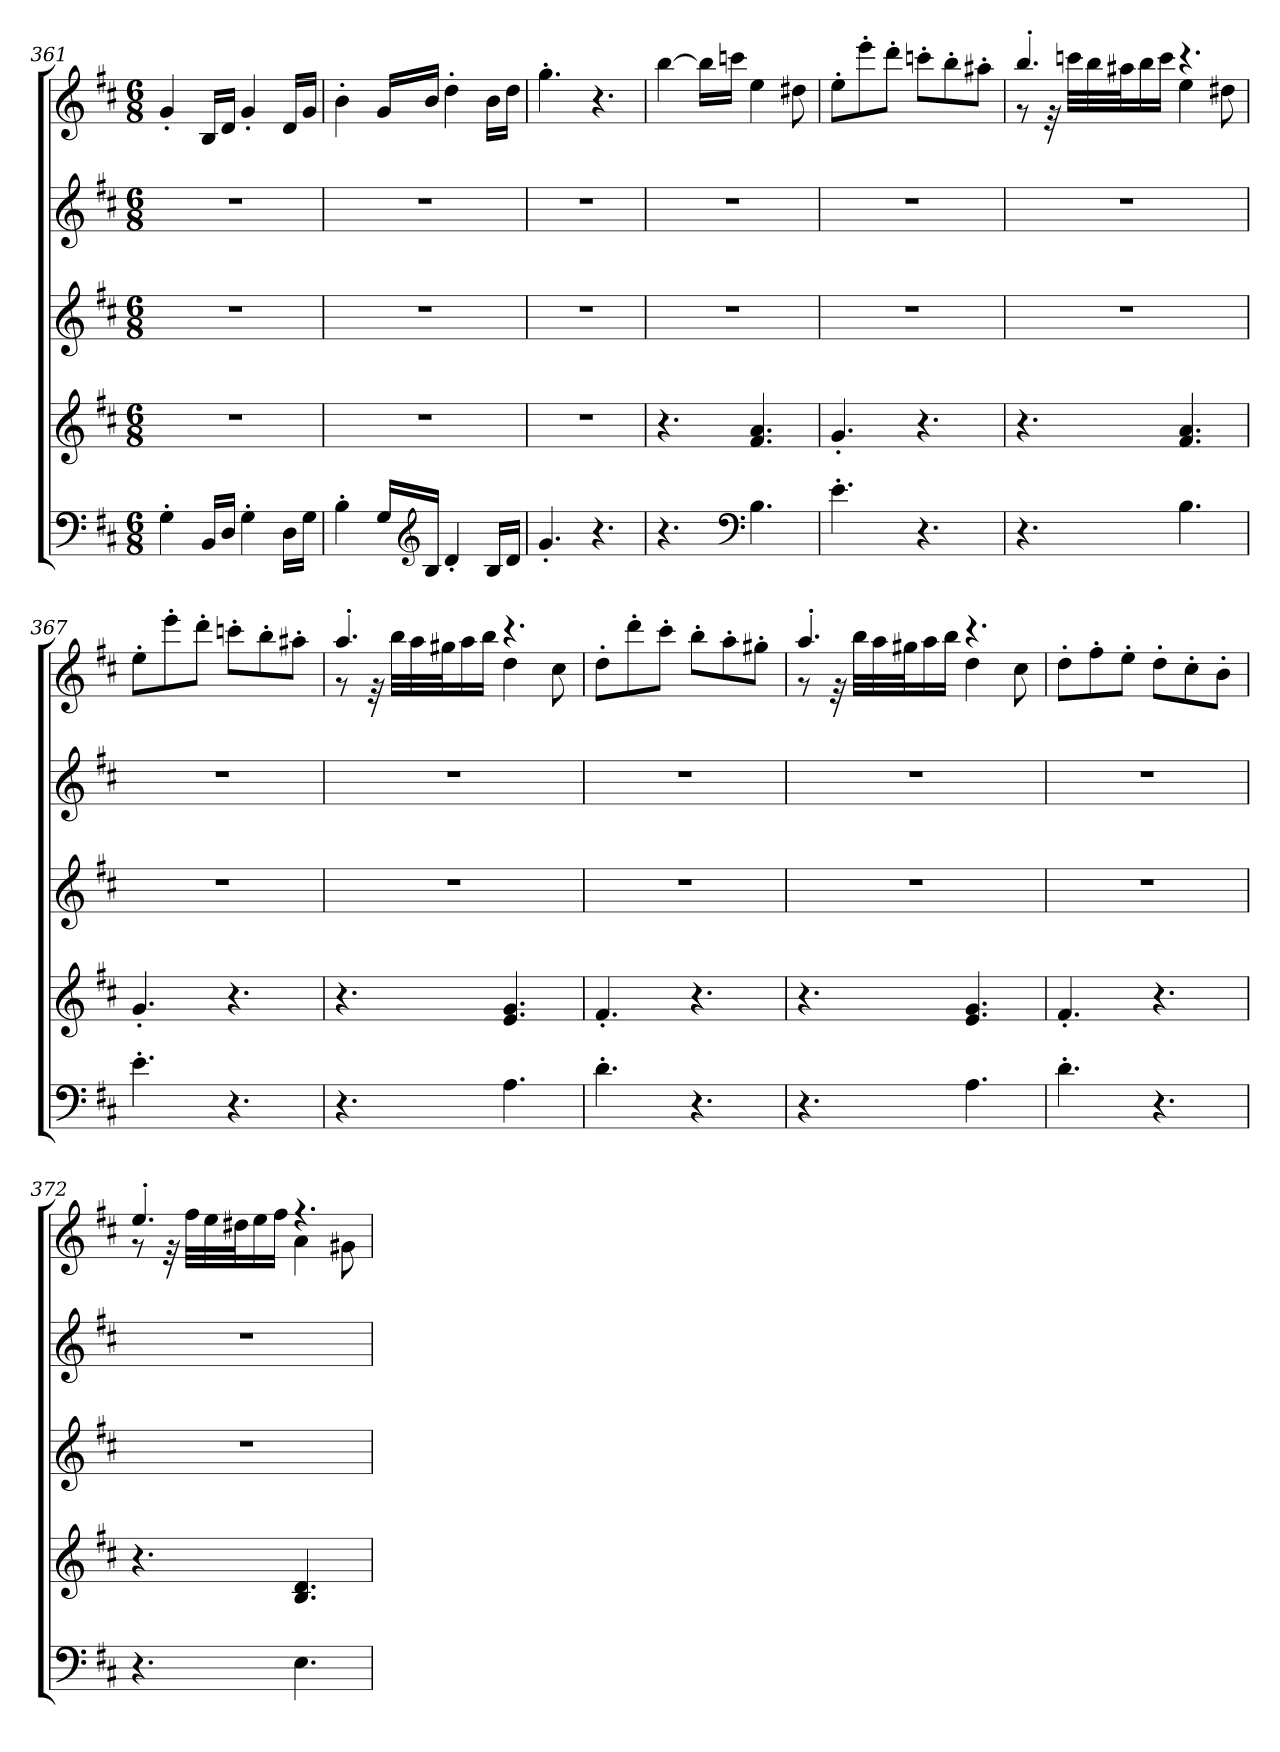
**kern	**kern	**kern	**kern	**kern
*part5	*part4	*part3	*part2	*part1
*staff5	*staff4	*staff3	*staff2	*staff1
*clefF4	*clefG2	*clefG2	*clefG2	*clefG2
*k[f#c#]	*k[f#c#]	*k[f#c#]	*k[f#c#]	*k[f#c#]
*M6/8	*M6/8	*M6/8	*M6/8	*M6/8
*MM141	*MM141	*MM141	*MM141	*MM141
=361	=361	=361	=361	=361
4G'\	2.r	2.r	2.r	4g'/
16BB/LL	.	.	.	16B/LL
16D/JJ	.	.	.	16d/JJ
4G'\	.	.	.	4g'/
16D\LL	.	.	.	16d/LL
16G\JJ	.	.	.	16g/JJ
=362	=362	=362	=362	=362
4B'\	2.r	2.r	2.r	4b'\
16G/LL	.	.	.	16g/LL
*clefG2	*	*	*	*
16B/JJ	.	.	.	16b/JJ
4d'/	.	.	.	4dd'\
16B/LL	.	.	.	16b\LL
16d/JJ	.	.	.	16dd\JJ
=363	=363	=363	=363	=363
*	*	*	*	*MM132
4.g'/	2.r	2.r	2.r	4.gg'\
4.r	.	.	.	4.r
!!LO:PB:g=z
=364	=364	=364	=364	=364
*	*	*	*	*MM141
4.r	4.r	2.r	2.r	[4bb\
.	.	.	.	16bb\LL]
.	.	.	.	16cccn\JJ
*clefF4	*	*	*	*
*	*	*	*	*MM141
4.B\	4.f#/ 4.a/	.	.	4ee\
.	.	.	.	8dd#X\
=365	=365	=365	=365	=365
4.e'\	4.g'/	2.r	2.r	8ee'\L
.	.	.	.	8eee'\
.	.	.	.	8ddd'\J
4.r	4.r	.	.	8cccn'\L
.	.	.	.	8bb'\
.	.	.	.	8aa#X'\J
=366	=366	=366	=366	=366
*	*	*	*	*MM141
*	*	*	*	*^
4.r	4.r	2.r	2.r	4.bb'/	8r
.	.	.	.	.	32r
.	.	.	.	.	32cccn\LLL
.	.	.	.	.	32bb\
.	.	.	.	.	32aa#X\J
*	*	*	*	*MM141	*
.	.	.	.	.	16bb\
.	.	.	.	.	16ccc\JJ
4.B\	4.f#/ 4.a/	.	.	4.r	4ee\
.	.	.	.	.	8dd#X\
*	*	*	*	*v	*v
=367	=367	=367	=367	=367
4.e'\	4.g'/	2.r	2.r	8ee'\L
.	.	.	.	8eee'\
.	.	.	.	8ddd'\J
4.r	4.r	.	.	8cccn'\L
.	.	.	.	8bb'\
.	.	.	.	8aa#X'\J
!!LO:LB:g=z
=368	=368	=368	=368	=368
*	*	*	*	*MM141
*	*	*	*	*^
4.r	4.r	2.r	2.r	4.aa'/	8r
.	.	.	.	.	32r
.	.	.	.	.	32bb\LLL
.	.	.	.	.	32aa\
.	.	.	.	.	32gg#X\J
.	.	.	.	.	16aa\
.	.	.	.	.	16bb\JJ
*	*	*	*	*MM141	*
4.A\	4.e/ 4.g/	.	.	4.r	4dd\
.	.	.	.	.	8cc#\
*	*	*	*	*v	*v
=369	=369	=369	=369	=369
4.d'\	4.f#'/	2.r	2.r	8dd'\L
.	.	.	.	8ddd'\
.	.	.	.	8ccc#'\J
4.r	4.r	.	.	8bb'\L
.	.	.	.	8aa'\
.	.	.	.	8gg#X'\J
=370	=370	=370	=370	=370
*	*	*	*	*MM141
*	*	*	*	*^
4.r	4.r	2.r	2.r	4.aa'/	8r
.	.	.	.	.	32r
.	.	.	.	.	32bb\LLL
.	.	.	.	.	32aa\
.	.	.	.	.	32gg#X\J
.	.	.	.	.	16aa\
.	.	.	.	.	16bb\JJ
*	*	*	*	*MM141	*
4.A\	4.e/ 4.g/	.	.	4.r	4dd\
.	.	.	.	.	8cc#\
*	*	*	*	*v	*v
=371	=371	=371	=371	=371
4.d'\	4.f#'/	2.r	2.r	8dd'\L
.	.	.	.	8ff#'\
.	.	.	.	8ee'\J
4.r	4.r	.	.	8dd'\L
.	.	.	.	8cc#'\
.	.	.	.	8b'\J
!!LO:PB:g=z
=372	=372	=372	=372	=372
*	*	*	*	*MM141
*	*	*	*	*^
4.r	4.r	2.r	2.r	4.ee'/	8r
.	.	.	.	.	32r
.	.	.	.	.	32ff#\LLL
.	.	.	.	.	32ee\
.	.	.	.	.	32dd#X\J
*	*	*	*	*MM141	*
.	.	.	.	.	16ee\
.	.	.	.	.	16ff#\JJ
4.E\	4.B/ 4.d/	.	.	4.r	4a\
.	.	.	.	.	8g#X\
*	*	*	*	*v	*v
=	=	=	=	=
*-	*-	*-	*-	*-
